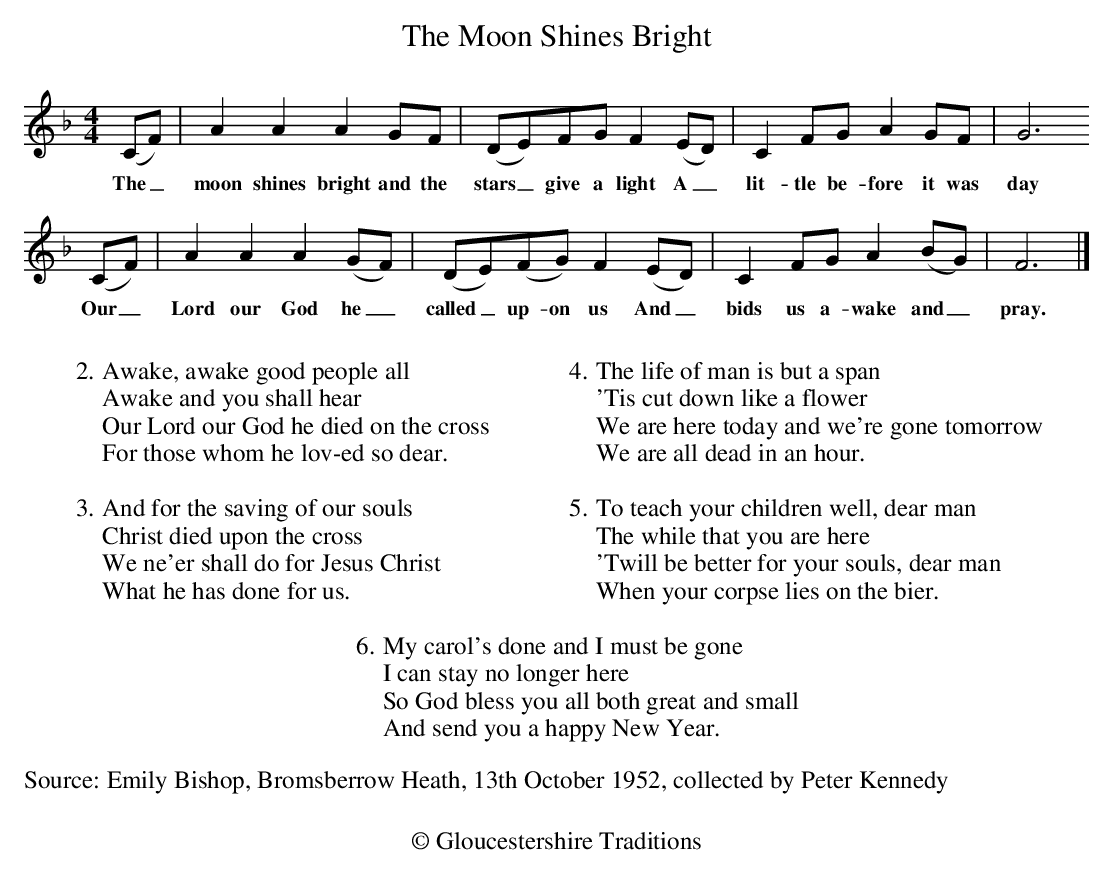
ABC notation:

X:1
T: The Moon Shines Bright
M: 4/4
L: 1/4
K: F
(C/2F/2) | AAAG/2F/2 | (D/2E/2)F/2G/2F (E/2D/2)| CF/2G/2AG/2F/2 | G3
w:The_ moon shines bright and the stars_ give a light A_ lit-tle be-fore it was day
(C/2F/2) | AAA(G/2F/2) | (D/2E/2)(F/2G/2)F (E/2D/2)| CF/2G/2A(B/2G/2) | F3 |]
w:Our_Lord our God he_called_up-on us And_bids us a-wake and_ pray.
%%text
%%text
%%text
W:2.Awake, awake good people all
W:Awake and you shall hear
W:Our Lord our God he died on the cross
W:For those whom he lov-ed so dear.
W:
W:3.And for the saving of our souls
W:Christ died upon the cross
W:We ne'er shall do for Jesus Christ
W:What he has done for us.
W:
W:4.The life of man is but a span
W:'Tis cut down like a flower
W:We are here today and we're gone tomorrow
W:We are all dead in an hour.
W:
W:5.To teach your children well, dear man
W:The while that you are here
W:'Twill be better for your souls, dear man
W:When your corpse lies on the bier.
W:
W:6.My carol's done and I must be gone
W:I can stay no longer here
W:So God bless you all both great and small
W:And send you a happy New Year.
